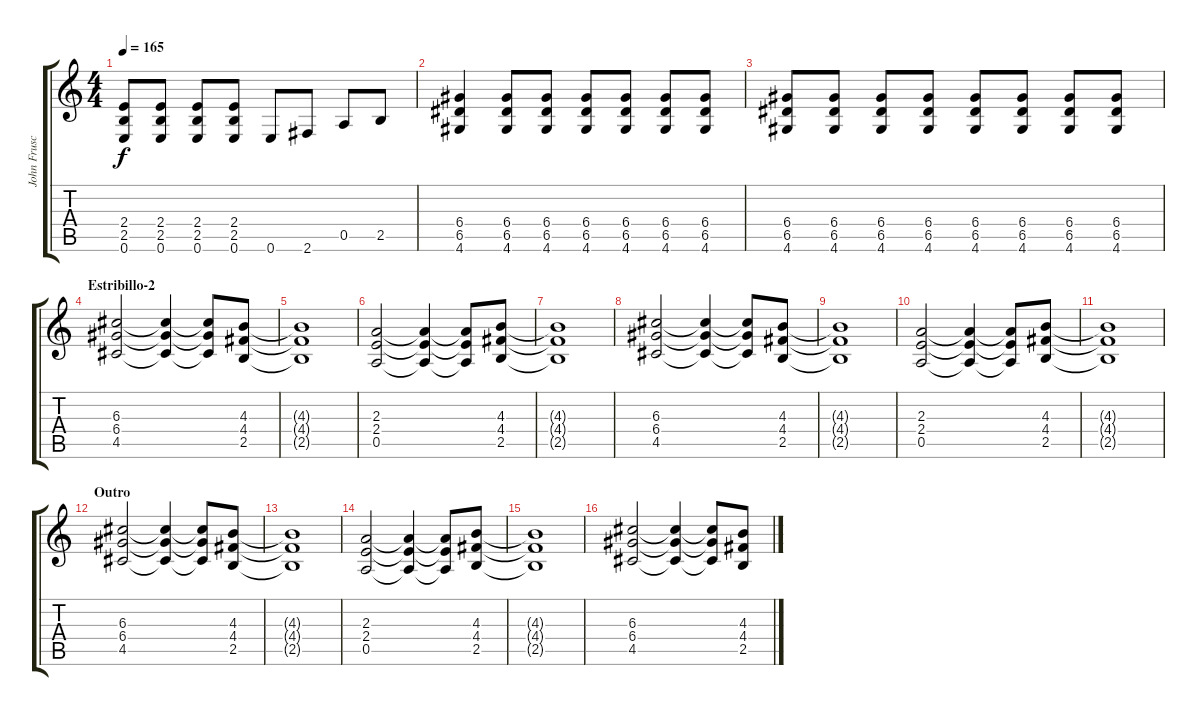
\track ("John Frusciante-2" "John Frusc") {instrument distortionguitar}
\staff {score tabs}
\tuning (E4 B3 G3 D3 A2 E2) {hide}
\ts (4 4)
\tempo 165
\clef g2
\ks c
(2.4 2.5 0.6).8{dy f} (2.4 2.5 0.6).8 (2.4 2.5 0.6).8 (2.4 2.5 0.6).8 0.6.8 2.6.8 0.5.8 2.5.8 |
(6.4 6.5 4.6).4 (6.4 6.5 4.6).8 (6.4 6.5 4.6).8 (6.4 6.5 4.6).8 (6.4 6.5 4.6).8 (6.4 6.5 4.6).8 (6.4 6.5 4.6).8 |
(6.4 6.5 4.6).8 (6.4 6.5 4.6).8 (6.4 6.5 4.6).8 (6.4 6.5 4.6).8 (6.4 6.5 4.6).8 (6.4 6.5 4.6).8 (6.4 6.5 4.6).8 (6.4 6.5 4.6).8 |
\section ("" "Estribillo-2")
(6.3 6.4 4.5).2 (6.3{t} 6.4{t} 4.5{t}).4 (6.3{t} 6.4{t} 4.5{t}).8 (4.3 4.4 2.5).8 |
(4.3{t} 4.4{t} 2.5{t}).1 |
(2.3 2.4 0.5).2 (2.3{t} 2.4{t} 0.5{t}).4 (2.3{t} 2.4{t} 0.5{t}).8 (4.3 4.4 2.5).8 |
(4.3{t} 4.4{t} 2.5{t}).1 |
(6.3 6.4 4.5).2 (6.3{t} 6.4{t} 4.5{t}).4 (6.3{t} 6.4{t} 4.5{t}).8 (4.3 4.4 2.5).8 |
(4.3{t} 4.4{t} 2.5{t}).1 |
(2.3 2.4 0.5).2 (2.3{t} 2.4{t} 0.5{t}).4 (2.3{t} 2.4{t} 0.5{t}).8 (4.3 4.4 2.5).8 |
(4.3{t} 4.4{t} 2.5{t}).1 |
\section ("" "Outro")
(6.3 6.4 4.5).2 (6.3{t} 6.4{t} 4.5{t}).4 (6.3{t} 6.4{t} 4.5{t}).8 (4.3 4.4 2.5).8 |
(4.3{t} 4.4{t} 2.5{t}).1 |
(2.3 2.4 0.5).2 (2.3{t} 2.4{t} 0.5{t}).4 (2.3{t} 2.4{t} 0.5{t}).8 (4.3 4.4 2.5).8 |
(4.3{t} 4.4{t} 2.5{t}).1 |
(6.3 6.4 4.5).2 (6.3{t} 6.4{t} 4.5{t}).4 (6.3{t} 6.4{t} 4.5{t}).8 (4.3 4.4 2.5).8
